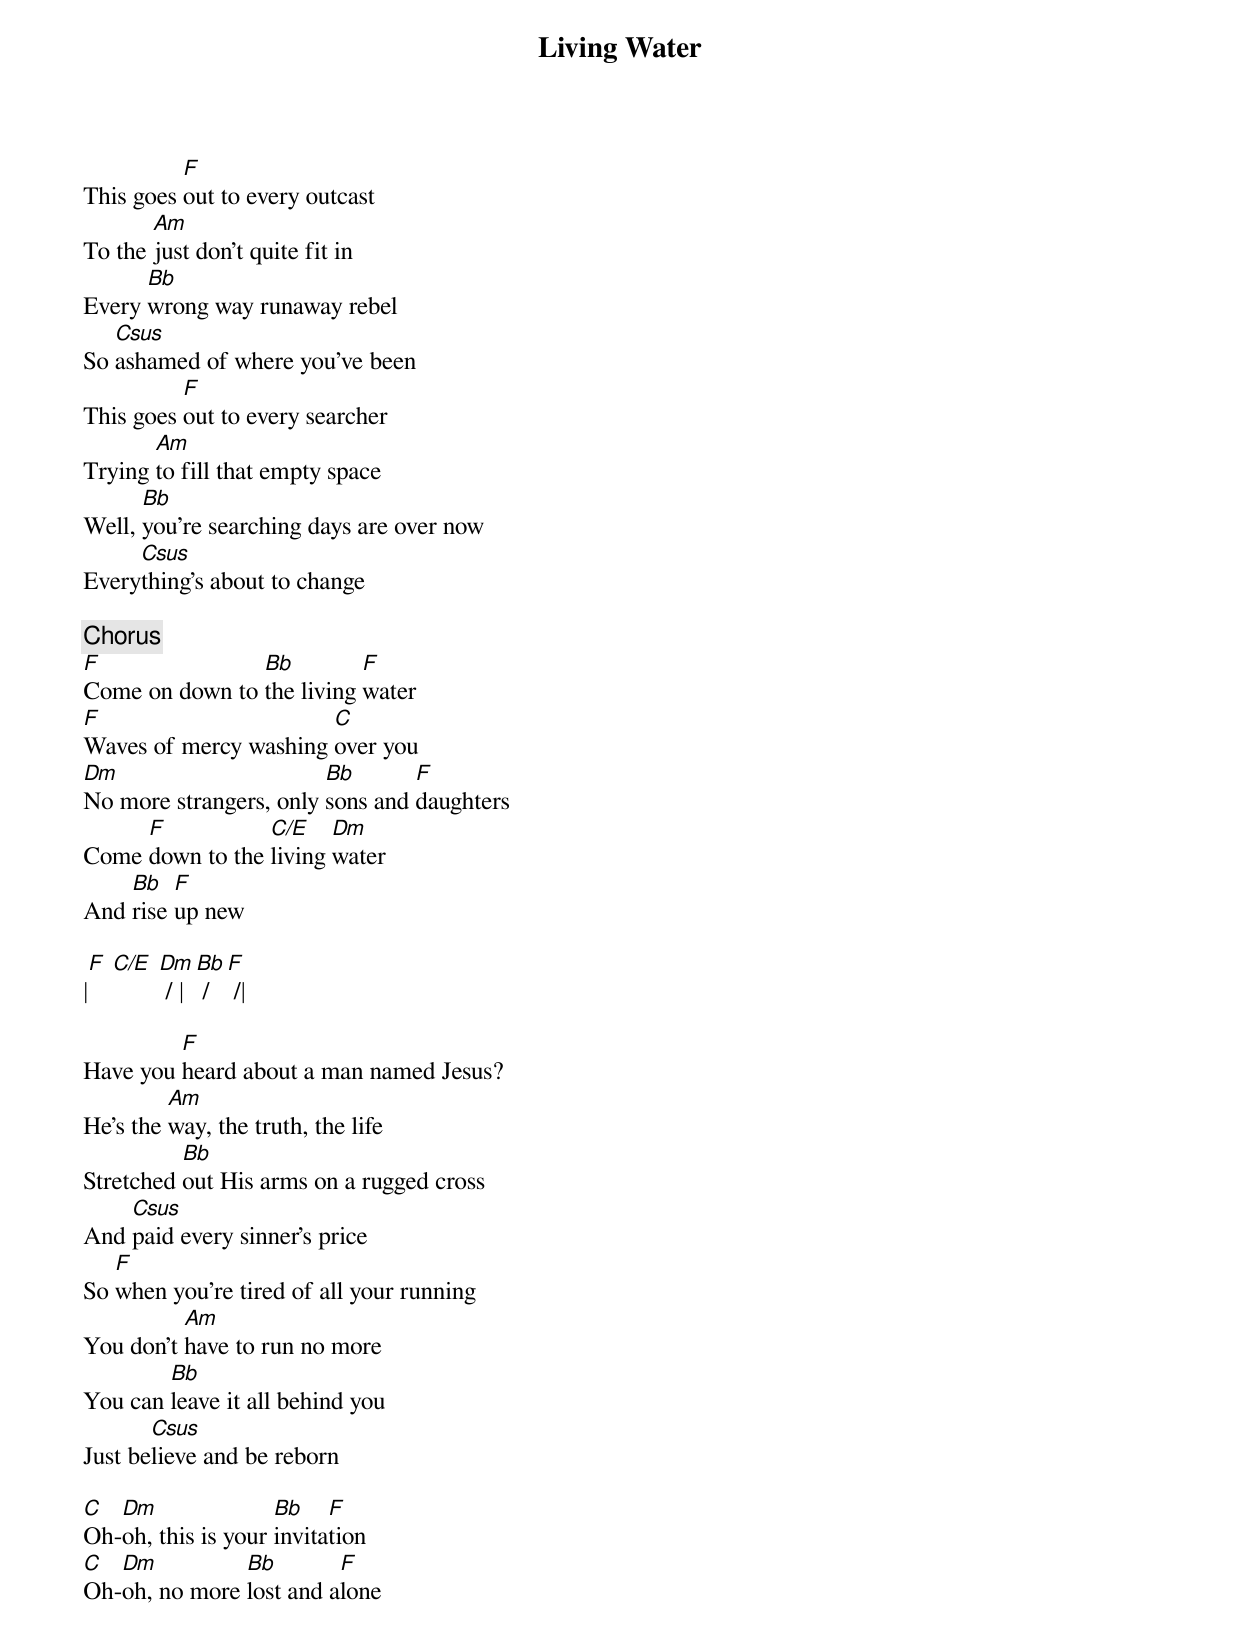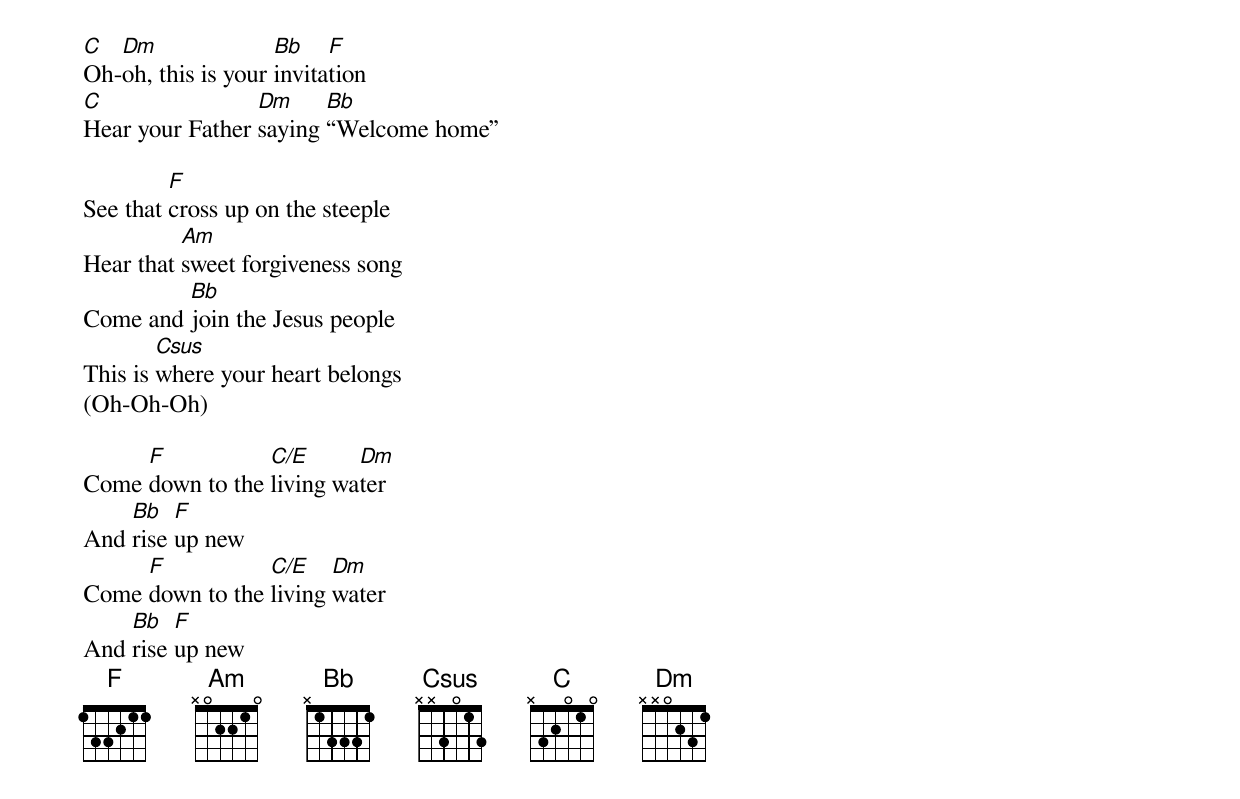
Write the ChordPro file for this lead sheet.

{Title: Living Water}
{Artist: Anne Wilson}

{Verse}
This goes [F]out to every outcast
To the [Am]just don’t quite fit in
Every [Bb]wrong way runaway rebel
So [Csus]ashamed of where you’ve been
This goes [F]out to every searcher
Trying [Am]to fill that empty space
Well, [Bb]you’re searching days are over now
Every[Csus]thing’s about to change

{Chorus}
[F]Come on down to [Bb]the living [F]water
[F]Waves of mercy washing [C]over you
[Dm]No more strangers, only [Bb]sons and [F]daughters
Come [F]down to the [C/E]living [Dm]water
And [Bb]rise [F]up new

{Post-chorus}
|[F] [C/E] [Dm] / | [Bb] / [F] /|

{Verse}
Have you [F]heard about a man named Jesus?
He’s the [Am]way, the truth, the life
Stretched [Bb]out His arms on a rugged cross
And [Csus]paid every sinner’s price
So [F]when you’re tired of all your running
You don’t [Am]have to run no more
You can [Bb]leave it all behind you
Just be[Csus]lieve and be reborn

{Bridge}
[C]Oh-[Dm]oh, this is your [Bb]invita[F]tion
[C]Oh-[Dm]oh, no more [Bb]lost and a[F]lone
[C]Oh-[Dm]oh, this is your [Bb]invita[F]tion
[C]Hear your Father [Dm]saying [Bb]“Welcome home”

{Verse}
See that [F]cross up on the steeple
Hear that [Am]sweet forgiveness song
Come and [Bb]join the Jesus people
This is [Csus]where your heart belongs
(Oh-Oh-Oh)

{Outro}
Come [F]down to the [C/E]living wa[Dm]ter
And [Bb]rise [F]up new
Come [F]down to the [C/E]living [Dm]water
And [Bb]rise [F]up new
